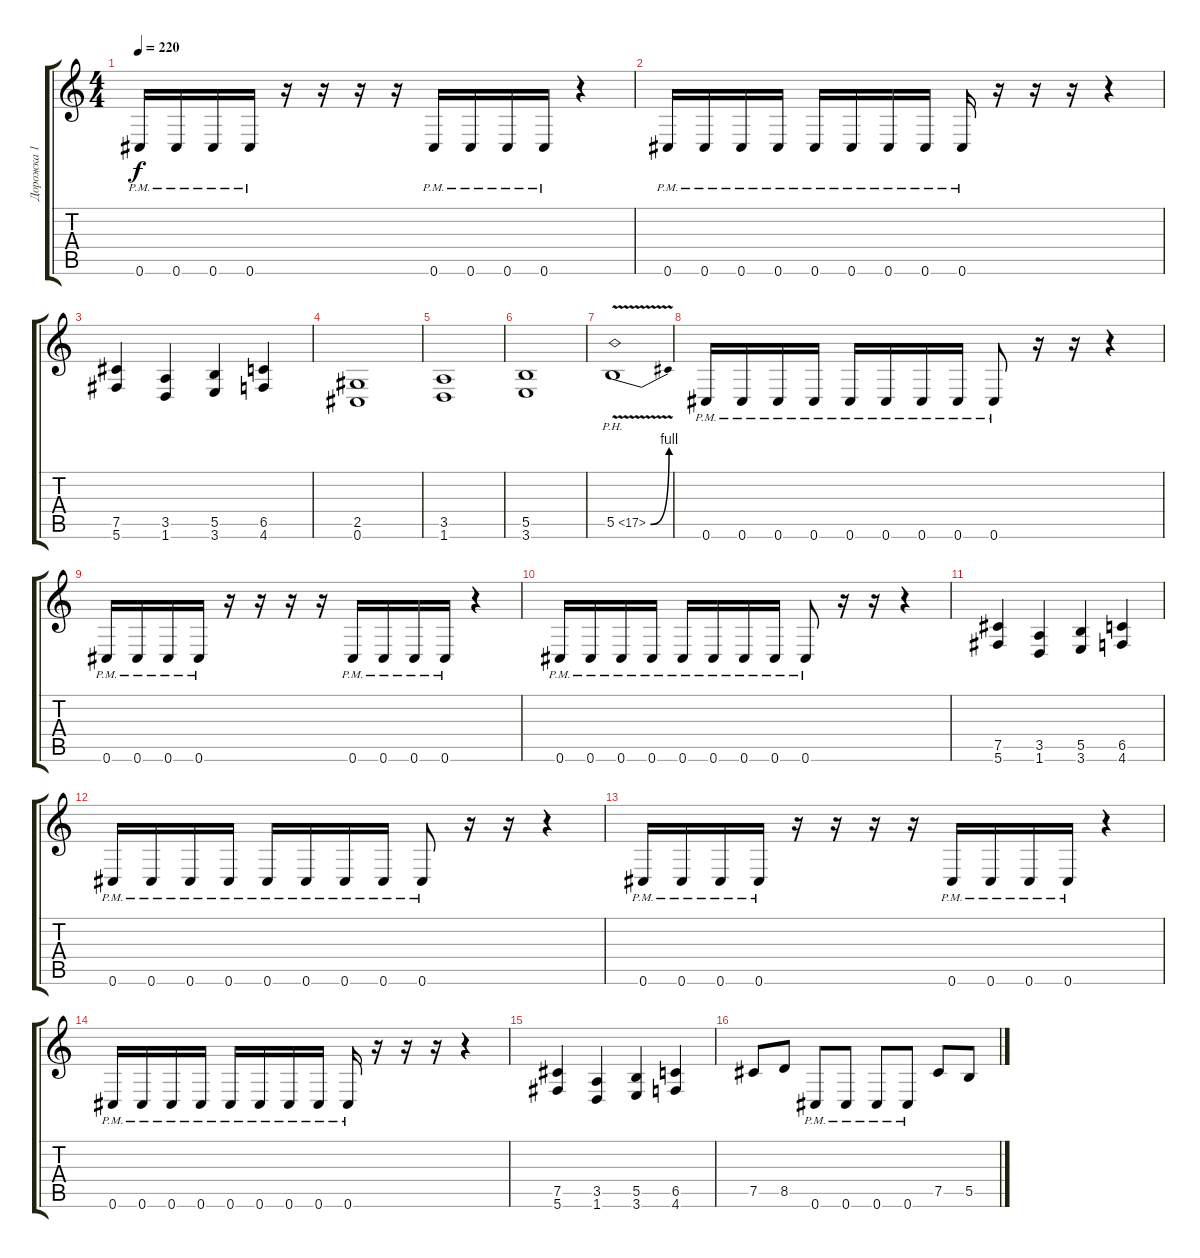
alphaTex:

\track ("Дорожка 1" "Дорожка 1") {instrument distortionguitar}
\staff {score tabs}
\tuning (Db4 Ab3 E3 B2 Gb2 Db2) {hide}
\ts (4 4)
\tempo 220
\clef g2
\ks c
0.6{pm}.16{dy f} 0.6{pm}.16 0.6{pm}.16 0.6{pm}.16 r.16 r.16 r.16 r.16 0.6{pm}.16 0.6{pm}.16 0.6{pm}.16 0.6{pm}.16 r.4 |
0.6{pm}.16 0.6{pm}.16 0.6{pm}.16 0.6{pm}.16 0.6{pm}.16 0.6{pm}.16 0.6{pm}.16 0.6{pm}.16 0.6{pm}.16 r.16 r.16 r.16 r.4 |
(7.5 5.6).4 (3.5 1.6).4 (5.5 3.6).4 (6.5 4.6).4 |
(2.5 0.6).1 |
(3.5 1.6).1 |
(5.5 3.6).1 |
5.5{be (bend 0 0 60 4) ph 12 v}.1 |
0.6{pm}.16 0.6{pm}.16 0.6{pm}.16 0.6{pm}.16 0.6{pm}.16 0.6{pm}.16 0.6{pm}.16 0.6{pm}.16 0.6{pm}.8 r.16 r.16 r.4 |
0.6{pm}.16 0.6{pm}.16 0.6{pm}.16 0.6{pm}.16 r.16 r.16 r.16 r.16 0.6{pm}.16 0.6{pm}.16 0.6{pm}.16 0.6{pm}.16 r.4 |
0.6{pm}.16 0.6{pm}.16 0.6{pm}.16 0.6{pm}.16 0.6{pm}.16 0.6{pm}.16 0.6{pm}.16 0.6{pm}.16 0.6{pm}.8 r.16 r.16 r.4 |
(7.5 5.6).4 (3.5 1.6).4 (5.5 3.6).4 (6.5 4.6).4 |
0.6{pm}.16 0.6{pm}.16 0.6{pm}.16 0.6{pm}.16 0.6{pm}.16 0.6{pm}.16 0.6{pm}.16 0.6{pm}.16 0.6{pm}.8 r.16 r.16 r.4 |
0.6{pm}.16 0.6{pm}.16 0.6{pm}.16 0.6{pm}.16 r.16 r.16 r.16 r.16 0.6{pm}.16 0.6{pm}.16 0.6{pm}.16 0.6{pm}.16 r.4 |
0.6{pm}.16 0.6{pm}.16 0.6{pm}.16 0.6{pm}.16 0.6{pm}.16 0.6{pm}.16 0.6{pm}.16 0.6{pm}.16 0.6{pm}.16 r.16 r.16 r.16 r.4 |
(7.5 5.6).4 (3.5 1.6).4 (5.5 3.6).4 (6.5 4.6).4 |
7.5.8 8.5.8 0.6{pm}.8 0.6{pm}.8 0.6{pm}.8 0.6{pm}.8 7.5.8 5.5.8
